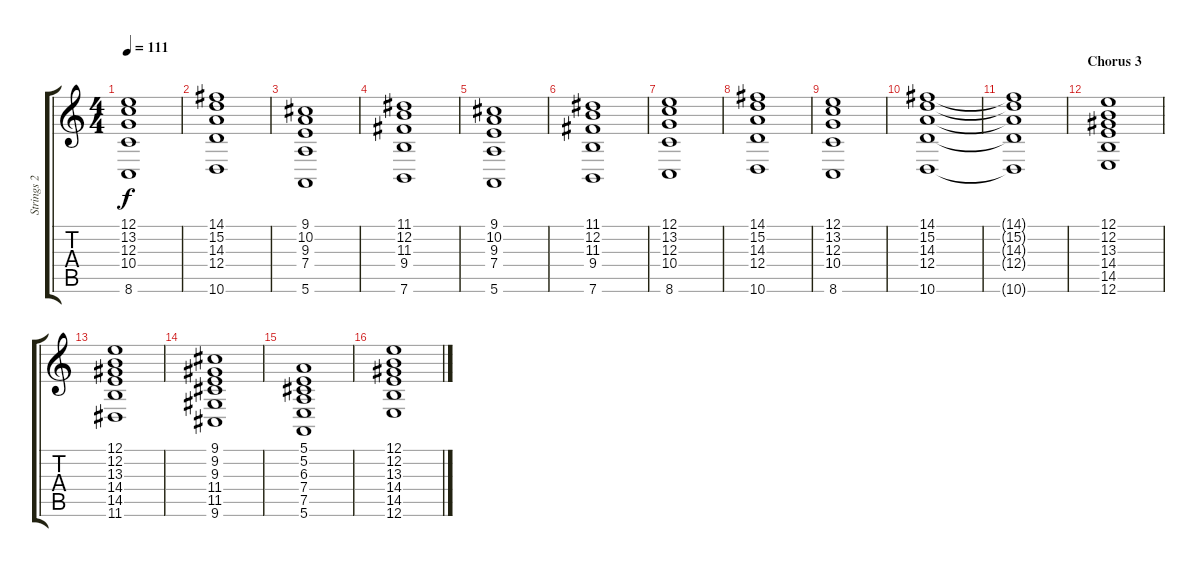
\track ("Strings 2" "Strings 2") {instrument stringensemble1}
\staff {score tabs}
\tuning (E4 B3 G3 D3 A2 E2) {hide}
\ts (4 4)
\tempo 111
\clef g2
\ks c
(12.1 13.2 12.3 10.4 8.6).1{dy f} |
(14.1 15.2 14.3 12.4 10.6).1 |
(9.1 10.2 9.3 7.4 5.6).1 |
(11.1 12.2 11.3 9.4 7.6).1 |
(9.1 10.2 9.3 7.4 5.6).1 |
(11.1 12.2 11.3 9.4 7.6).1 |
(12.1 13.2 12.3 10.4 8.6).1 |
(14.1 15.2 14.3 12.4 10.6).1 |
(12.1 13.2 12.3 10.4 8.6).1 |
(14.1 15.2 14.3 12.4 10.6).1 |
(14.1{t} 15.2{t} 14.3{t} 12.4{t} 10.6{t}).1 |
\section ("" "Chorus 3")
(12.1 12.2 13.3 14.4 14.5 12.6).1 |
(12.1 12.2 13.3 14.4 14.5 11.6).1 |
(9.1 9.2 9.3 11.4 11.5 9.6).1 |
(5.1 5.2 6.3 7.4 7.5 5.6).1 |
(12.1 12.2 13.3 14.4 14.5 12.6).1
